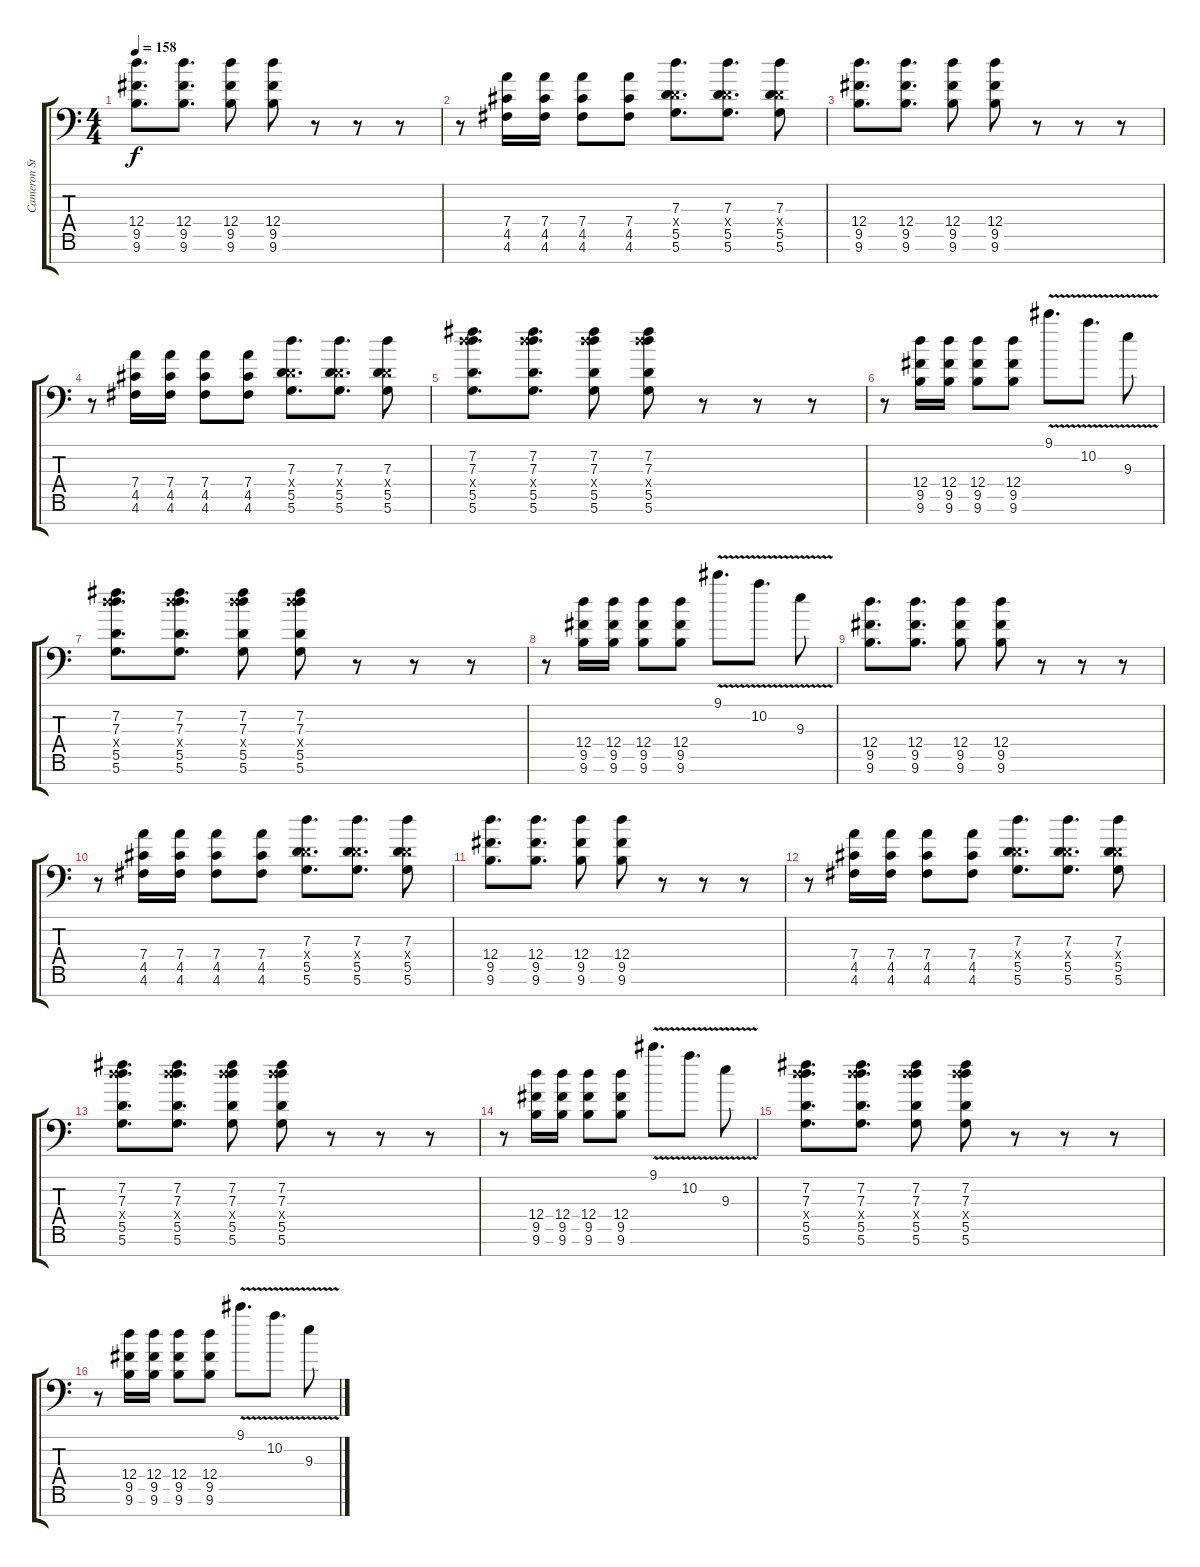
\track ("Cameron Stucky" "Cameron St") {instrument distortionguitar}
\staff {score tabs}
\tuning (E4 B3 G3 D3 A2 D2 A1) {hide}
\ts (4 4)
\tempo 158
\clef f4
\ks c
(12.4 9.5 9.6).8{d dy f} (12.4 9.5 9.6).8{d} (12.4 9.5 9.6).8 (12.4 9.5 9.6).8 r.8 r.8 r.8 |
r.8 (7.4 4.5 4.6).16 (7.4 4.5 4.6).16 (7.4 4.5 4.6).8 (7.4 4.5 4.6).8 (7.3 0.4{x} 5.5 5.6).8{d} (7.3 0.4{x} 5.5 5.6).8{d} (7.3 0.4{x} 5.5 5.6).8 |
(12.4 9.5 9.6).8{d} (12.4 9.5 9.6).8{d} (12.4 9.5 9.6).8 (12.4 9.5 9.6).8 r.8 r.8 r.8 |
r.8 (7.4 4.5 4.6).16 (7.4 4.5 4.6).16 (7.4 4.5 4.6).8 (7.4 4.5 4.6).8 (7.3 0.4{x} 5.5 5.6).8{d} (7.3 0.4{x} 5.5 5.6).8{d} (7.3 0.4{x} 5.5 5.6).8 |
(7.2 7.3 12.4{x} 5.5 5.6).8{d} (7.2 7.3 12.4{x} 5.5 5.6).8{d} (7.2 7.3 12.4{x} 5.5 5.6).8 (7.2 7.3 12.4{x} 5.5 5.6).8 r.8 r.8 r.8 |
r.8 (12.4 9.5 9.6).16 (12.4 9.5 9.6).16 (12.4 9.5 9.6).8 (12.4 9.5 9.6).8 9.1{v}.8{d} 10.2{v}.8{d} 9.3{v}.8 |
(7.2 7.3 12.4{x} 5.5 5.6).8{d} (7.2 7.3 12.4{x} 5.5 5.6).8{d} (7.2 7.3 12.4{x} 5.5 5.6).8 (7.2 7.3 12.4{x} 5.5 5.6).8 r.8 r.8 r.8 |
r.8 (12.4 9.5 9.6).16 (12.4 9.5 9.6).16 (12.4 9.5 9.6).8 (12.4 9.5 9.6).8 9.1{v}.8{d} 10.2{v}.8{d} 9.3{v}.8 |
(12.4 9.5 9.6).8{d} (12.4 9.5 9.6).8{d} (12.4 9.5 9.6).8 (12.4 9.5 9.6).8 r.8 r.8 r.8 |
r.8 (7.4 4.5 4.6).16 (7.4 4.5 4.6).16 (7.4 4.5 4.6).8 (7.4 4.5 4.6).8 (7.3 0.4{x} 5.5 5.6).8{d} (7.3 0.4{x} 5.5 5.6).8{d} (7.3 0.4{x} 5.5 5.6).8 |
(12.4 9.5 9.6).8{d} (12.4 9.5 9.6).8{d} (12.4 9.5 9.6).8 (12.4 9.5 9.6).8 r.8 r.8 r.8 |
r.8 (7.4 4.5 4.6).16 (7.4 4.5 4.6).16 (7.4 4.5 4.6).8 (7.4 4.5 4.6).8 (7.3 0.4{x} 5.5 5.6).8{d} (7.3 0.4{x} 5.5 5.6).8{d} (7.3 0.4{x} 5.5 5.6).8 |
(7.2 7.3 12.4{x} 5.5 5.6).8{d} (7.2 7.3 12.4{x} 5.5 5.6).8{d} (7.2 7.3 12.4{x} 5.5 5.6).8 (7.2 7.3 12.4{x} 5.5 5.6).8 r.8 r.8 r.8 |
r.8 (12.4 9.5 9.6).16 (12.4 9.5 9.6).16 (12.4 9.5 9.6).8 (12.4 9.5 9.6).8 9.1{v}.8{d} 10.2{v}.8{d} 9.3{v}.8 |
(7.2 7.3 12.4{x} 5.5 5.6).8{d} (7.2 7.3 12.4{x} 5.5 5.6).8{d} (7.2 7.3 12.4{x} 5.5 5.6).8 (7.2 7.3 12.4{x} 5.5 5.6).8 r.8 r.8 r.8 |
r.8 (12.4 9.5 9.6).16 (12.4 9.5 9.6).16 (12.4 9.5 9.6).8 (12.4 9.5 9.6).8 9.1{v}.8{d} 10.2{v}.8{d} 9.3{v}.8
